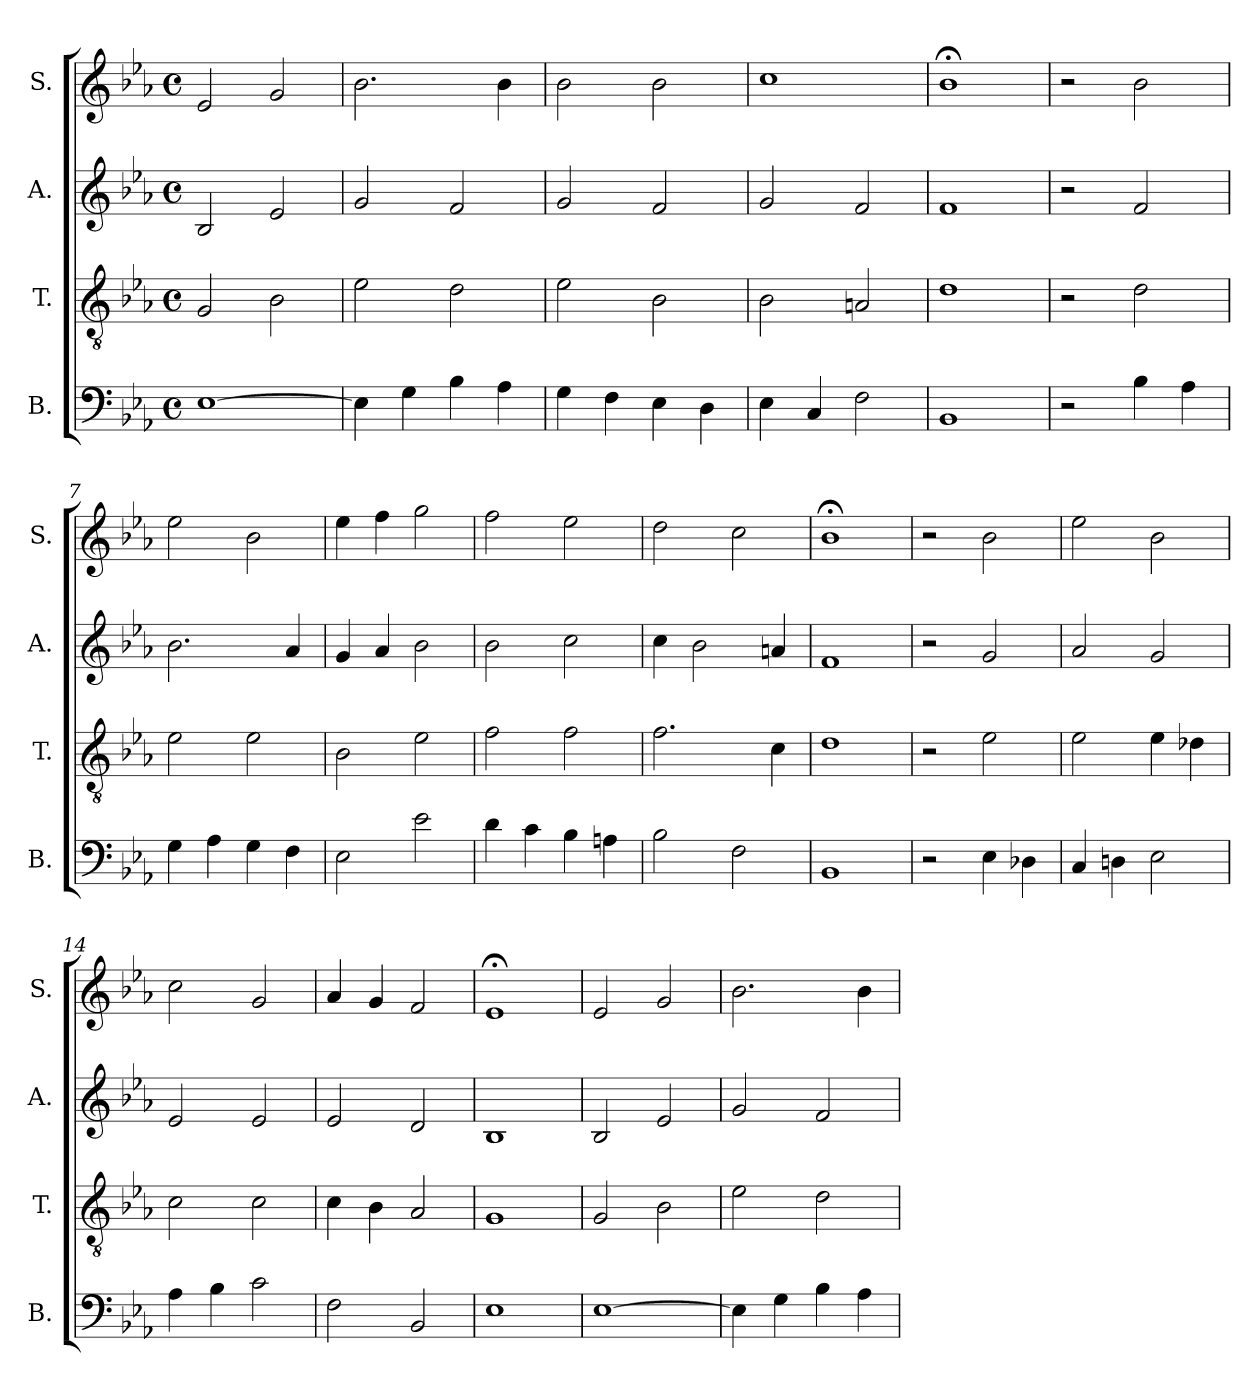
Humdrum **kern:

**kern	**kern	**kern	**kern
*part4	*part3	*part2	*part1
*staff4	*staff3	*staff2	*staff1
*I"B.	*I"T.	*I"A.	*I"S.
*I'B.	*I'T.	*I'A.	*I'S.
*clefF4	*clefGv2	*clefG2	*clefG2
*k[b-e-a-]	*k[b-e-a-]	*k[b-e-a-]	*k[b-e-a-]
*E-:	*E-:	*E-:	*E-:
*M4/4	*M4/4	*M4/4	*M4/4
*met(c)	*met(c)	*met(c)	*met(c)
=1	=1	=1	=1
[1E-	2G/	2B-/	2e-/
.	2B-\	2e-/	2g/
=2	=2	=2	=2
4E-\]	2e-\	2g/	2.b-\
4G\	.	.	.
4B-\	2d\	2f/	.
4A-\	.	.	4b-\
=3	=3	=3	=3
4G\	2e-\	2g/	2b-\
4F\	.	.	.
4E-\	2B-\	2f/	2b-\
4D\	.	.	.
=4	=4	=4	=4
4E-\	2B-\	2g/	1cc
4C/	.	.	.
2F\	2An/	2f/	.
=5	=5	=5	=5
1BB-	1d	1f	1b-;<
=6	=6	=6	=6
2r	2r	2r	2r
4B-\	2d\	2f/	2b-\
4A-\	.	.	.
=7	=7	=7	=7
4G\	2e-\	2.b-\	2ee-\
4A-\	.	.	.
4G\	2e-\	.	2b-\
4F\	.	4a-/	.
=8	=8	=8	=8
2E-\	2B-\	4g/	4ee-\
.	.	4a-/	4ff\
2e-\	2e-\	2b-\	2gg\
=9	=9	=9	=9
4d\	2f\	2b-\	2ff\
4c\	.	.	.
4B-\	2f\	2cc\	2ee-\
4An\	.	.	.
!!LO:LB:g=z
=10	=10	=10	=10
2B-\	2.f\	4cc\	2dd\
.	.	2b-\	.
2F\	.	.	2cc\
.	4c\	4an/	.
=11	=11	=11	=11
1BB-	1d	1f	1b-;<
=12	=12	=12	=12
2r	2r	2r	2r
4E-\	2e-\	2g/	2b-\
4D-X\	.	.	.
=13	=13	=13	=13
4C/	2e-\	2a-/	2ee-\
4Dn\	.	.	.
2E-\	4e-\	2g/	2b-\
.	4d-X\	.	.
=14	=14	=14	=14
4A-\	2c\	2e-/	2cc\
4B-\	.	.	.
2c\	2c\	2e-/	2g/
=15	=15	=15	=15
2F\	4c\	2e-/	4a-/
.	4B-\	.	4g/
2BB-/	2A-/	2d/	2f/
=16	=16	=16	=16
1E-	1G	1B-	1e-;<
=17	=17	=17	=17
[1E-	2G/	2B-/	2e-/
.	2B-\	2e-/	2g/
=18	=18	=18	=18
4E-\]	2e-\	2g/	2.b-\
4G\	.	.	.
4B-\	2d\	2f/	.
4A-\	.	.	4b-\
=	=	=	=
*-	*-	*-	*-
